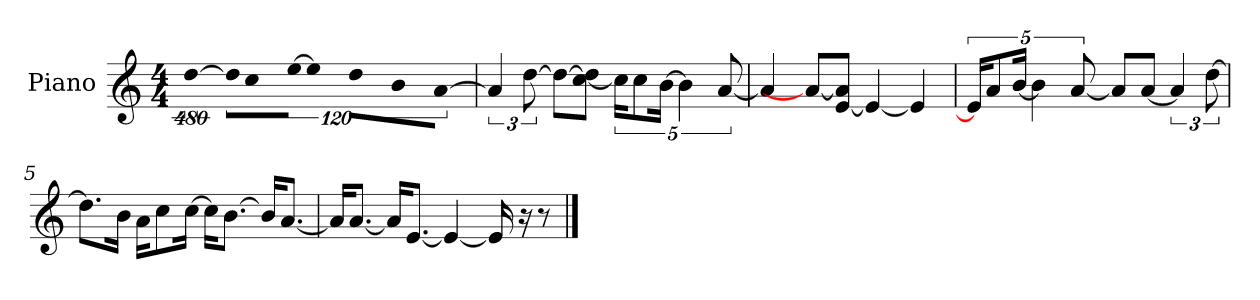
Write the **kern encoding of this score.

**kern
*part1
*staff1
*I"Piano
*I'P-no
*clefG2
*k[]
*M4/4
*MM90
=1
!LO:N:vis=4
[1920%427dd\
!LO:N:vis=16
1920%107dd\KL]
!LO:N:vis=8
640%71cc\
!LO:N:vis=16
[1920%107ee\Jk
!LO:N:vis=4
1920%427ee\]
!LO:N:vis=8
640%71dd\L
!LO:N:vis=8
640%71b\
!LO:N:vis=8
[640%71a\J
=2
6a/]
[12dd\
8dd\L_
[8cc\ 8dd\]J
20cc\KL]
10cc\
[20b\Jk
5b\]
[10a/
=3
4a/]
8a/L_
[8e/ 8a/]J
4e/_
4e/]
=4
20e/KL]
10a/
[20b/Jk
5b\]
[10a/
8a/L]
[8a/J
6a/]
[12dd\
!!LO:LB:g=z
=5
8.dd\L]
16b\Jk
16a\KL
8cc\
[16cc\Jk
16cc\KL]
[8.b\J
16b/KL]
[8.a/J
=6
16a/KL]
[8.a/J
16a/KL]
[8.e/J
4e/_
16e/]
16r
8r
==
*-
